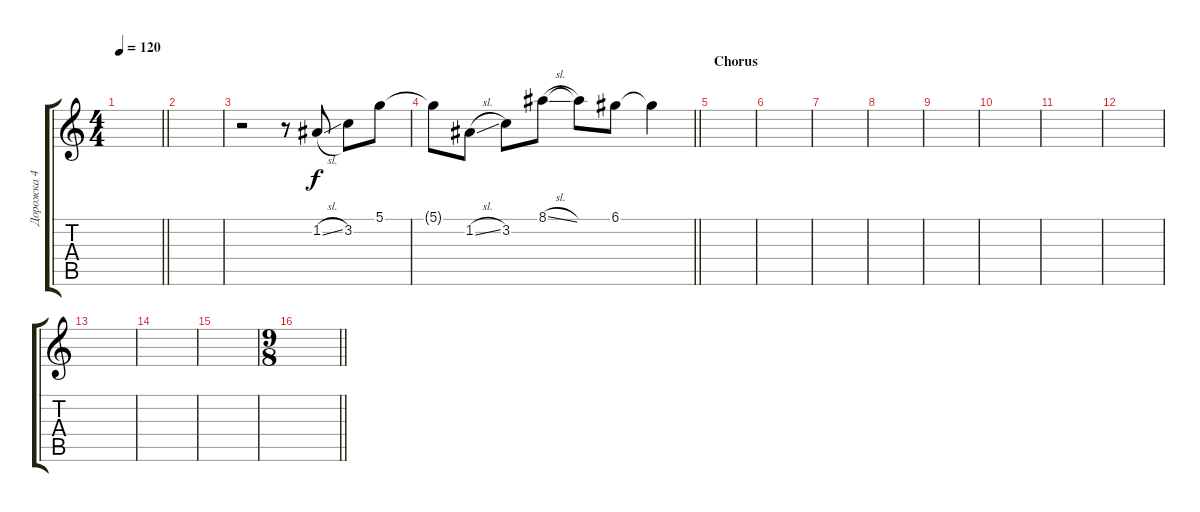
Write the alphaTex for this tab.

\track ("Дорожка 4" "Дорожка 4") {instrument distortionguitar}
\staff {score tabs}
\tuning (D4 A3 F3 C3 G2 C2) {hide}
\ts (4 4)
\tempo 120
\clef g2
\barLineRight lightlight
\ks c
|
|
r.2 r.8 1.2{sl}.8 3.2.8 5.1.8 |
\barLineRight lightlight
5.1{t}.8 1.2{sl}.8 3.2.8 8.1{sl}.8 8.1{t}.8 6.1.8 6.1{t}.4 |
\section ("" "Chorus")
|
|
|
|
|
|
|
|
|
|
|
\ts (9 8)
\barLineRight lightlight
